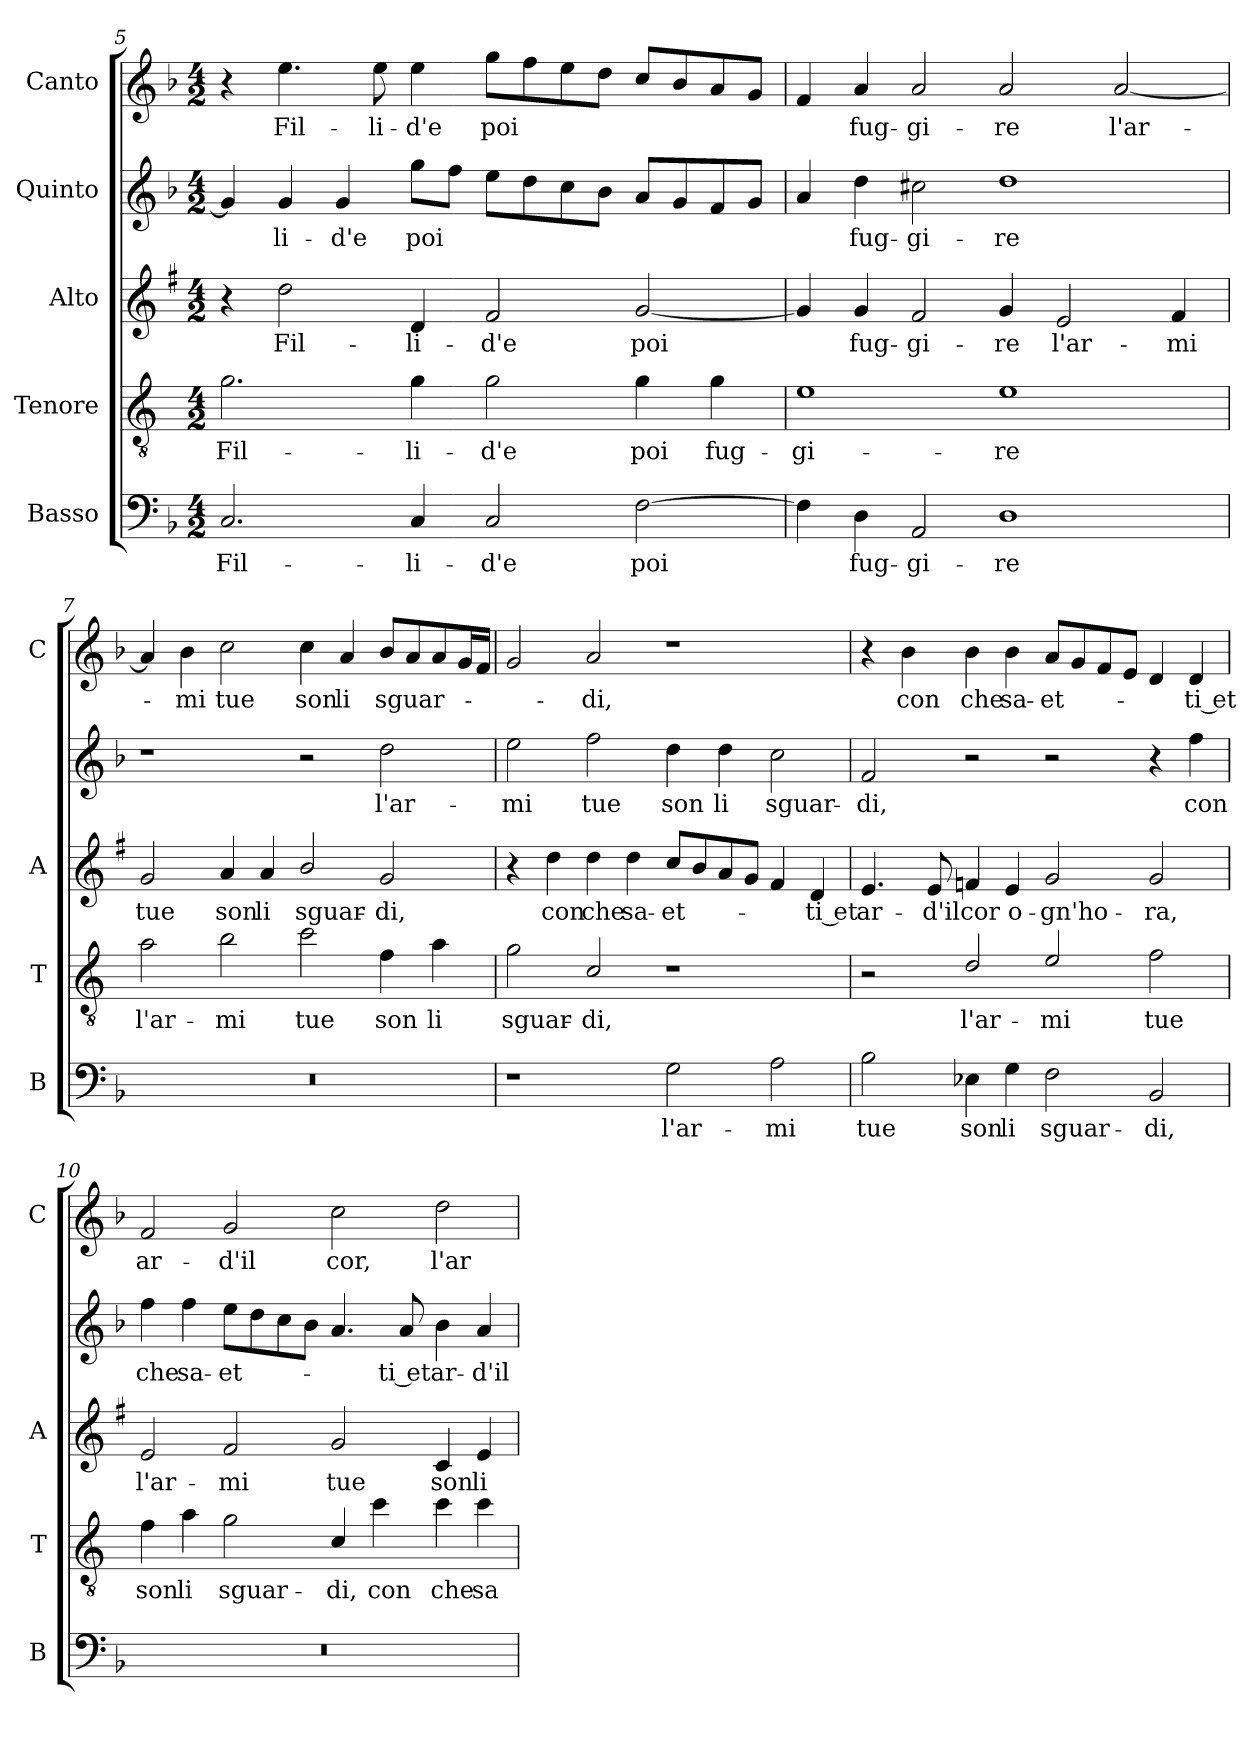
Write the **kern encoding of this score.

**kern	**text	**kern	**text	**kern	**text	**kern	**text	**kern	**text
*part5	*part5	*part4	*part4	*part3	*part3	*part2	*part2	*part1	*part1
*staff5	*staff5	*staff4	*staff4	*staff3	*staff3	*staff2	*staff2	*staff1	*staff1
*I"Basso	*	*I"Tenore	*	*I"Alto	*	*I"Quinto	*	*I"Canto	*
*I'B	*	*I'T	*	*I'A	*	*	*	*I'C	*
*clefF4	*	*clefGv2	*	*clefG2	*	*clefG2	*	*clefG2	*
*	*	*ITrd4c7	*	*ITrd1c2	*	*	*	*	*
*k[b-]	*	*k[b-]	*	*k[b-]	*	*k[b-]	*	*k[b-]	*
*F:	*	*F:	*	*F:	*	*F:	*	*F:	*
*M4/2	*	*M4/2	*	*M4/2	*	*M4/2	*	*M4/2	*
=5	=5	=5	=5	=5	=5	=5	=5	=5	=5
!	!LO:LY:b	!	!LO:LY:b	!	!	!	!	!	!
2.C/	Fil-	2.c\	Fil-	4r	.	4g/]	.	4r	.
!	!	!	!	!	!LO:LY:b	!	!LO:LY:b	!	!LO:LY:b
.	.	.	.	2cc\	Fil-	4g/	-li-	4.ee\	Fil-
!	!	!	!	!	!	!	!LO:LY:b	!	!
.	.	.	.	.	.	4g/	-d'e	.	.
!	!	!	!	!	!	!	!	!	!LO:LY:b
.	.	.	.	.	.	.	.	8ee\	-li-
!	!LO:LY:b	!	!LO:LY:b	!	!LO:LY:b	!	!LO:LY:b	!	!LO:LY:b
4C/	-li-	4c\	-li-	4c/	-li-	8gg\L	poi	4ee\	-d'e
.	.	.	.	.	.	8ff\J	.	.	.
!	!LO:LY:b	!	!LO:LY:b	!	!LO:LY:b	!	!	!	!LO:LY:b
2C/	-d'e	2c\	-d'e	2e/	-d'e	8ee\L	.	8gg\L	poi
.	.	.	.	.	.	8dd\	.	8ff\	.
.	.	.	.	.	.	8cc\	.	8ee\	.
.	.	.	.	.	.	8b-\J	.	8dd\J	.
!	!LO:LY:b	!	!LO:LY:b	!	!LO:LY:b	!	!	!	!
[2F\	poi	4c\	poi	[2f/	poi	8a/L	.	8cc/L	.
.	.	.	.	.	.	8g/	.	8b-/	.
!	!	!	!LO:LY:b	!	!	!	!	!	!
.	.	4c\	fug-	.	.	8f/	.	8a/	.
.	.	.	.	.	.	8g/J	.	8g/J	.
!!LO:PB:g=z
=6	=6	=6	=6	=6	=6	=6	=6	=6	=6
!	!	!	!LO:LY:b	!	!	!	!	!	!
4F\]	.	1A	-gi-	4f/]	.	4a/	.	4f/	.
!	!LO:LY:b	!	!	!	!LO:LY:b	!	!LO:LY:b	!	!LO:LY:b
4D\	fug-	.	.	4f/	fug-	4dd\	fug-	4a/	fug-
!	!LO:LY:b	!	!	!	!LO:LY:b	!	!LO:LY:b	!	!LO:LY:b
2AA/	-gi-	.	.	2e/	-gi-	2cc#X\	-gi-	2a/	-gi-
!	!LO:LY:b	!	!LO:LY:b	!	!LO:LY:b	!	!LO:LY:b	!	!LO:LY:b
1D	-re	1A	-re	4f/	-re	1dd	-re	2a/	-re
!	!	!	!	!	!LO:LY:b	!	!	!	!
.	.	.	.	2d/	l'ar-	.	.	.	.
!	!	!	!	!	!	!	!	!	!LO:LY:b
.	.	.	.	.	.	.	.	[2a/	l'ar-
!	!	!	!	!	!LO:LY:b	!	!	!	!
.	.	.	.	4e/	-mi	.	.	.	.
=7	=7	=7	=7	=7	=7	=7	=7	=7	=7
!	!	!	!LO:LY:b	!	!LO:LY:b	!	!	!	!
0r	.	2d\	l'ar-	2f/	tue	1r	.	4a/]	.
!	!	!	!	!	!	!	!	!	!LO:LY:b
.	.	.	.	.	.	.	.	4b-\	-mi
!	!	!	!LO:LY:b	!	!LO:LY:b	!	!	!	!LO:LY:b
.	.	2e\	-mi	4g/	son	.	.	2cc\	tue
!	!	!	!	!	!LO:LY:b	!	!	!	!
.	.	.	.	4g/	li	.	.	.	.
!	!	!	!LO:LY:b	!	!LO:LY:b	!	!	!	!LO:LY:b
.	.	2f\	tue	2a/	sguar-	2r	.	4cc\	son
!	!	!	!	!	!	!	!	!	!LO:LY:b
.	.	.	.	.	.	.	.	4a/	li
!	!	!	!LO:LY:b	!	!LO:LY:b	!	!LO:LY:b	!	!LO:LY:b
.	.	4B-\	son	2f/	-di,	2dd\	l'ar-	8b-/L	sguar-
.	.	.	.	.	.	.	.	8a/	.
!	!	!	!LO:LY:b	!	!	!	!	!	!
.	.	4d\	li	.	.	.	.	8a/	.
.	.	.	.	.	.	.	.	16g/L	.
.	.	.	.	.	.	.	.	16f/JJ	.
=8	=8	=8	=8	=8	=8	=8	=8	=8	=8
!	!	!	!LO:LY:b	!	!	!	!LO:LY:b	!	!
1r	.	2c\	sguar-	4r	.	2ee\	-mi	2g/	.
!	!	!	!	!	!LO:LY:b	!	!	!	!
.	.	.	.	4cc\	con	.	.	.	.
!	!	!	!LO:LY:b	!	!LO:LY:b	!	!LO:LY:b	!	!LO:LY:b
.	.	2F/	-di,	4cc\	che	2ff\	tue	2a/	-di,
!	!	!	!	!	!LO:LY:b	!	!	!	!
.	.	.	.	4cc\	sa-	.	.	.	.
!	!LO:LY:b	!	!	!	!LO:LY:b	!	!LO:LY:b	!	!
2G\	l'ar-	1r	.	8b-/L	-et-	4dd\	son	1r	.
.	.	.	.	8a/	.	.	.	.	.
!	!	!	!	!	!	!	!LO:LY:b	!	!
.	.	.	.	8g/	.	4dd\	li	.	.
.	.	.	.	8f/J	.	.	.	.	.
!	!LO:LY:b	!	!	!	!	!	!LO:LY:b	!	!
2A\	-mi	.	.	4e/	.	2cc\	sguar-	.	.
!	!	!	!	!	!LO:LY:b	!	!	!	!
.	.	.	.	4c/	-ti et	.	.	.	.
!!LO:LB:g=z
=9	=9	=9	=9	=9	=9	=9	=9	=9	=9
!	!LO:LY:b	!	!	!	!LO:LY:b	!	!LO:LY:b	!	!
2B-\	tue	2r	.	4.d/	ar-	2f/	-di,	4r	.
!	!	!	!	!	!	!	!	!	!LO:LY:b
.	.	.	.	.	.	.	.	4b-\	con
!	!	!	!	!	!LO:LY:b	!	!	!	!
.	.	.	.	8d/	-d'il	.	.	.	.
!	!LO:LY:b	!	!LO:LY:b	!	!LO:LY:b	!	!	!	!LO:LY:b
4E-X\	son	2G/	l'ar-	4e-X/	cor	2r	.	4b-\	che
!	!LO:LY:b	!	!	!	!LO:LY:b	!	!	!	!LO:LY:b
4G\	li	.	.	4d/	o-	.	.	4b-\	sa-
!	!LO:LY:b	!	!LO:LY:b	!	!LO:LY:b	!	!	!	!LO:LY:b
2F\	sguar-	2A/	-mi	2f/	-gn'ho-	2r	.	8a/L	-et-
.	.	.	.	.	.	.	.	8g/	.
.	.	.	.	.	.	.	.	8f/	.
.	.	.	.	.	.	.	.	8e/J	.
!	!LO:LY:b	!	!LO:LY:b	!	!LO:LY:b	!	!	!	!
2BB-/	-di,	2B-\	tue	2f/	-ra,	4r	.	4d/	.
!	!	!	!	!	!	!	!LO:LY:b	!	!LO:LY:b
.	.	.	.	.	.	4ff\	con	4d/	-ti et
=10	=10	=10	=10	=10	=10	=10	=10	=10	=10
!	!	!	!LO:LY:b	!	!LO:LY:b	!	!LO:LY:b	!	!LO:LY:b
0r	.	4B-\	son	2d/	l'ar-	4ff\	che	2f/	ar-
!	!	!	!LO:LY:b	!	!	!	!LO:LY:b	!	!
.	.	4d\	li	.	.	4ff\	sa-	.	.
!	!	!	!LO:LY:b	!	!LO:LY:b	!	!LO:LY:b	!	!LO:LY:b
.	.	2c\	sguar-	2e/	-mi	8ee\L	-et-	2g/	-d'il
.	.	.	.	.	.	8dd\	.	.	.
.	.	.	.	.	.	8cc\	.	.	.
.	.	.	.	.	.	8b-\J	.	.	.
!	!	!	!LO:LY:b	!	!LO:LY:b	!	!	!	!LO:LY:b
.	.	4F/	-di,	2f/	tue	4.a/	.	2cc\	cor,
!	!	!	!LO:LY:b	!	!	!	!	!	!
.	.	4f\	con	.	.	.	.	.	.
!	!	!	!	!	!	!	!LO:LY:b	!	!
.	.	.	.	.	.	8a/	-ti et	.	.
!	!	!	!LO:LY:b	!	!LO:LY:b	!	!LO:LY:b	!	!LO:LY:b
.	.	4f\	che	4B-/	son	4b-\	ar-	2dd\	l'ar-
!	!	!	!LO:LY:b	!	!LO:LY:b	!	!LO:LY:b	!	!
.	.	4f\	sa-	4d/	li	4a/	-d'il	.	.
=	=	=	=	=	=	=	=	=	=
*-	*-	*-	*-	*-	*-	*-	*-	*-	*-
